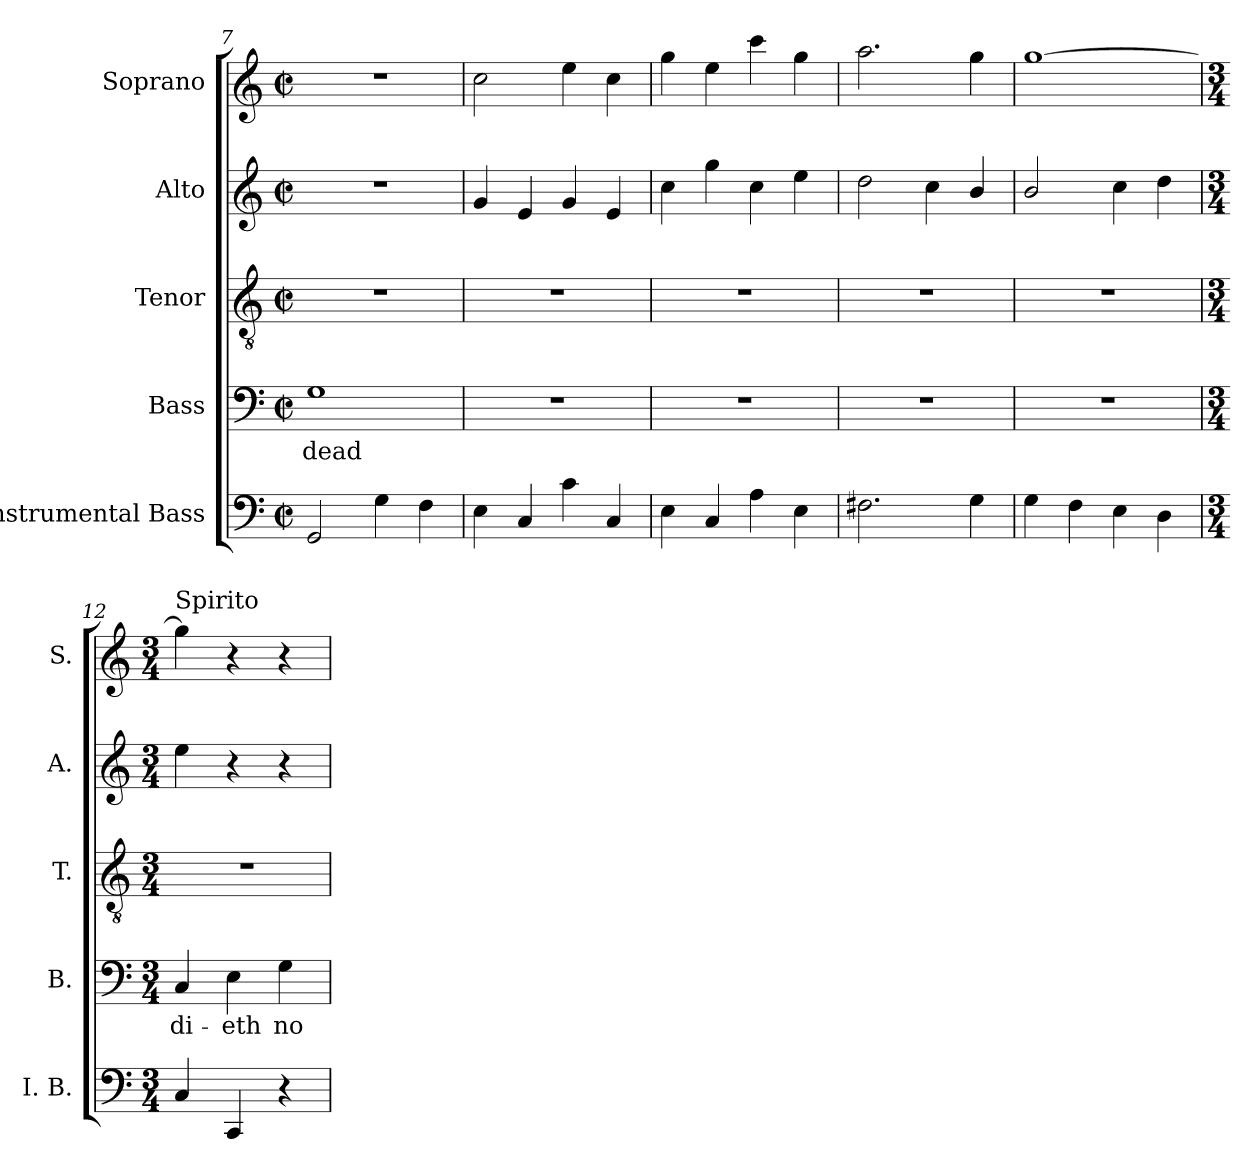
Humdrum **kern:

**kern	**kern	**text	**kern	**kern	**kern
*part5	*part4	*part4	*part3	*part2	*part1
*staff5	*staff4	*staff4	*staff3	*staff2	*staff1
*I"Instrumental Bass	*I"Bass	*	*I"Tenor	*I"Alto	*I"Soprano
*I'I. B.	*I'B.	*	*I'T.	*I'A.	*I'S.
*clefF4	*clefF4	*	*clefGv2	*clefG2	*clefG2
*	*	*	*ITrd7c12	*	*
*k[]	*k[]	*	*k[]	*k[]	*k[]
*C:	*C:	*	*C:	*C:	*C:
*M2/2	*M2/2	*	*M2/2	*M2/2	*M2/2
*met(c|)	*met(c|)	*	*met(c|)	*met(c|)	*met(c|)
=7	=7	=7	=7	=7	=7
!	!	!LO:LY:b:color=#000000	!	!	!
2GGi/	1Gi	dead	1r	1r	1r
4Gi\	.	.	.	.	.
4Fi\	.	.	.	.	.
=8	=8	=8	=8	=8	=8
4Ei\	1r	.	1r	4gi/	2cci\
4Ci/	.	.	.	4ei/	.
4ci\	.	.	.	4gi/	4eei\
4Ci/	.	.	.	4ei/	4cci\
!!LO:LB:g=z
=9	=9	=9	=9	=9	=9
4Ei\	1r	.	1r	4cci\	4ggi\
4Ci/	.	.	.	4ggi\	4eei\
4Ai\	.	.	.	4cci\	4ccci\
4Ei\	.	.	.	4eei\	4ggi\
=10	=10	=10	=10	=10	=10
2.F#Xi\	1r	.	1r	2ddi\	2.aai\
.	.	.	.	4cci\	.
4Gi\	.	.	.	4bi/	4ggi\
=11	=11	=11	=11	=11	=11
4Gi\	1r	.	1r	2bi/	[1ggi
4Fi\	.	.	.	.	.
4Ei\	.	.	.	4cci\	.
4Di\	.	.	.	4ddi\	.
=12	=12	=12	=12	=12	=12
*M3/4	*M3/4	*	*M3/4	*M3/4	*M3/4
!	!	!	!	!	!LO:TX:a:t=Spirito
!	!	!LO:LY:b:color=#000000	!LO:N:vis=1	!	!
4Ci/	4Ci/	di-	2.r	4eei\	4ggi\]
!	!	!LO:LY:b:color=#000000	!	!	!
4CCi/	4Ei\	-eth	.	4r	4r
!	!	!LO:LY:b:color=#000000	!	!	!
4r	4Gi\	no	.	4r	4r
=	=	=	=	=	=
*-	*-	*-	*-	*-	*-
